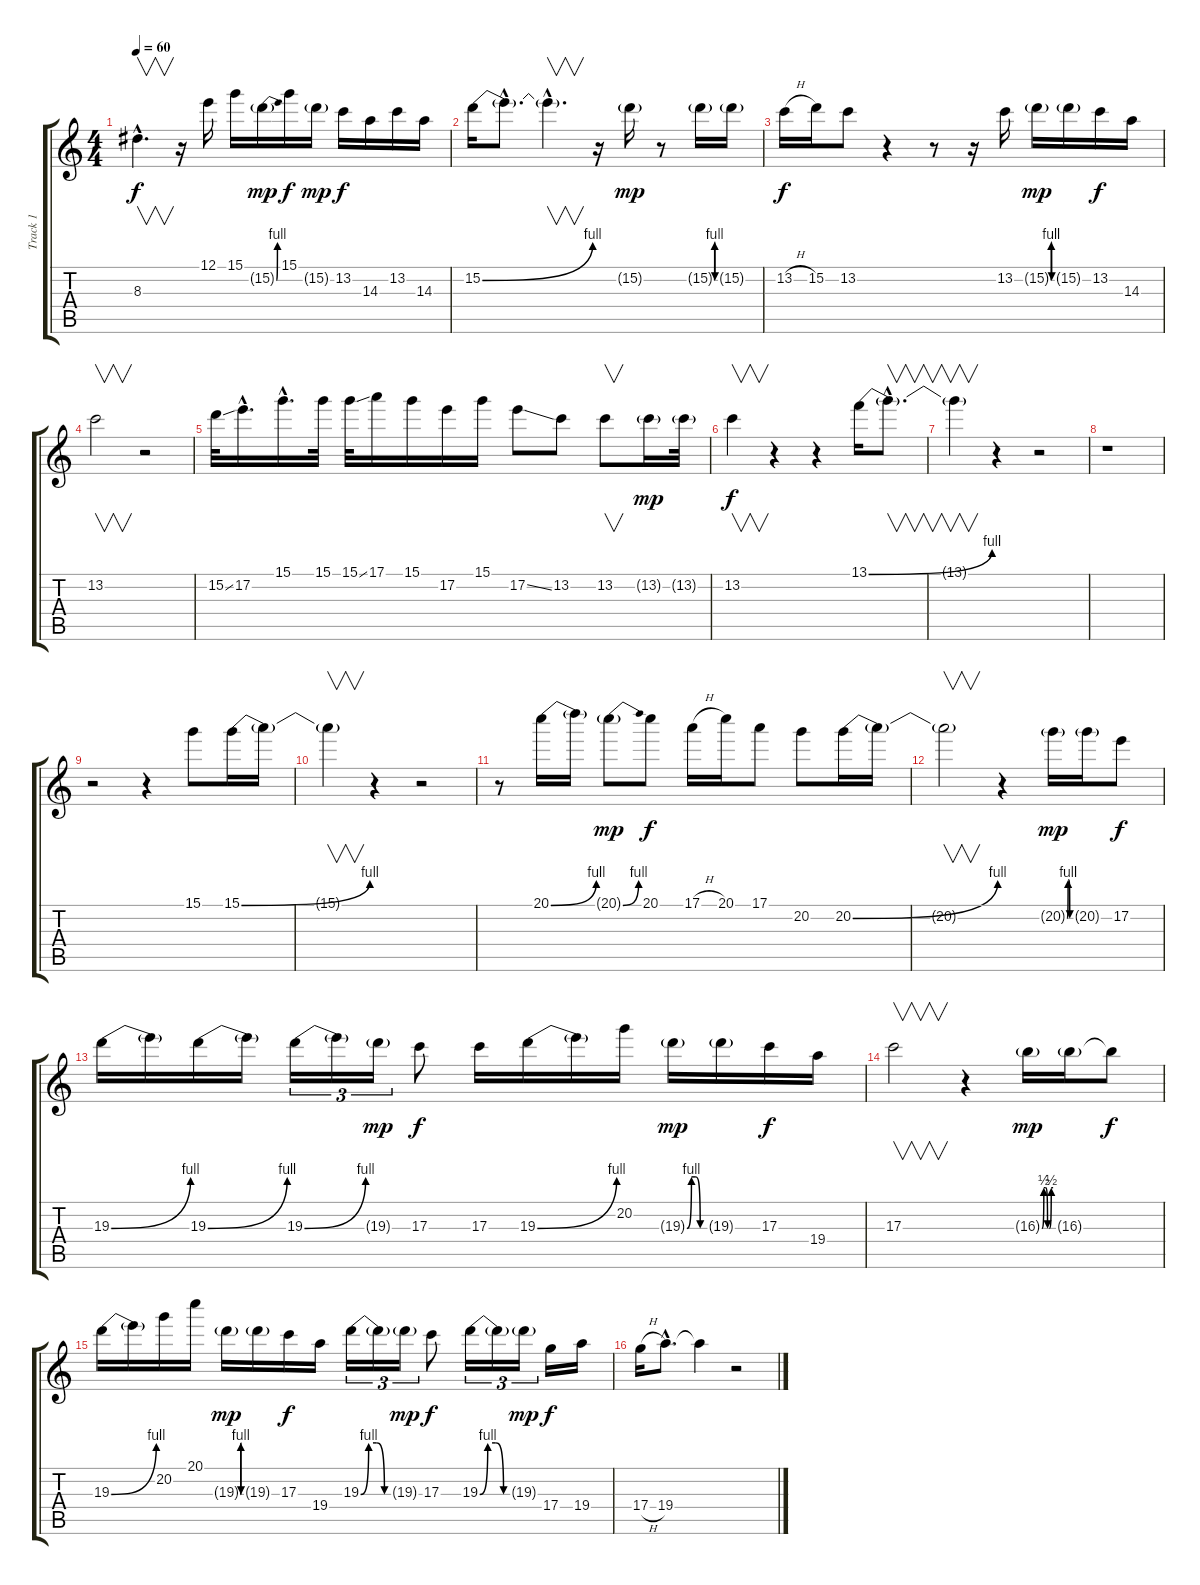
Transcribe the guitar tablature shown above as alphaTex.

\track ("Track 1" "Track 1") {instrument electricguitarclean}
\staff {score tabs}
\tuning (E4 B3 G3 D3 A2 E2) {hide}
\ts (4 4)
\tempo 60
\clef g2
\ks c
8.3{hac}.4{v d dy f} r.16 12.1.16 15.1.16 15.2{be (bend 0 0 60 4) g}.16{dy mp} 15.1.16{dy f} 15.2{g}.16{dy mp} 13.2.16{dy f} 14.3.16 13.2.16 14.3.16 |
15.2{be (bend 0 0 60 4)}.16 15.2{hac t}.8{d} 15.2{hac t}.4{v d} r.16 15.2{g}.16{dy mp} r.8 15.2{be (custom 0 0 15 4 30 4 45 0 60 0) g}.16 15.2{g}.16 |
13.2{h}.16{dy f} 15.2.16 13.2.8 r.4 r.8 r.16 13.2.16 15.2{be (custom 0 0 15 4 30 4 45 0 60 0) g}.16{dy mp} 15.2{g}.16 13.2.16{dy f} 14.3.16 |
13.2.2{v} r.2 |
15.2{ss}.32 17.2{hac}.16{d} 15.1{hac}.16{d} 15.1.32 15.1{ss}.32 17.1.16 15.1.16 17.2.16 15.1.16 17.2{ss}.8 13.2.8 13.2.8{v} 13.2{g}.16{dy mp} 13.2{g}.32 |
13.2.4{v dy f} r.4 r.4 13.1{be (bend 0 0 60 4)}.16 13.1{hac t}.8{v d} |
13.1{t}.4{v} r.4 r.2 |
r.1 |
r.2 r.4 15.1.8 15.1{be (bend 0 0 60 4)}.16 15.1{t}.16 |
15.1{t}.4{v} r.4 r.2 |
r.8 20.1{be (bend 0 0 60 4)}.16 20.1{t}.16 20.1{be (bend 0 0 60 4) g}.8{dy mp} 20.1.8{dy f} 17.1{h}.16 20.1.16 17.1.8 20.2.8 20.2{be (bend 0 0 60 4)}.16 20.2{t}.16 |
20.2{t}.2{v} r.4 20.2{be (custom 0 0 15 4 30 4 45 0 60 0) g}.16{dy mp} 20.2{g}.16 17.2.8{dy f} |
19.3{be (bend 0 0 60 4)}.16 19.3{t}.16 19.3{be (bend 0 0 60 4)}.16 19.3{t}.16 19.3{be (bend 0 0 60 4)}.16{tu (3 2)} 19.3{t}.16{tu (3 2)} 19.3{g}.16{tu (3 2) dy mp} 17.3.8{dy f} 17.3.16 19.3{be (bend 0 0 60 4)}.16 19.3{t}.16 20.2.16 19.3{be (custom 0 0 15 4 30 4 45 0 60 0) g}.16{dy mp} 19.3{g}.16 17.3.16{dy f} 19.4.16 |
17.3.2{v} r.4 16.3{be (custom 0 0 10 2 20 2 30 0 40 0 50 2 60 2) g}.16{dy mp} 16.3{g}.16 16.3{t}.8{dy f} |
19.3{be (bend 0 0 60 4)}.16 19.3{t}.16 20.2.16 20.1.16 19.3{be (custom 0 0 15 4 30 4 45 0 60 0) g}.16{dy mp} 19.3{g}.16 17.3.16{dy f} 19.4.16 19.3{be (custom 0 0 15 4 30 4 45 0 60 0)}.16{tu (3 2)} 19.3{t}.16{tu (3 2)} 19.3{g}.16{tu (3 2) dy mp} 17.3.8{dy f} 19.3{be (custom 0 0 15 4 30 4 45 0 60 0)}.16{tu (3 2)} 19.3{t}.16{tu (3 2)} 19.3{g}.16{tu (3 2) dy mp} 17.4.16{dy f} 19.4.16 |
17.4{h}.16 19.4{hac}.8{d} 19.4{t}.4 r.2
